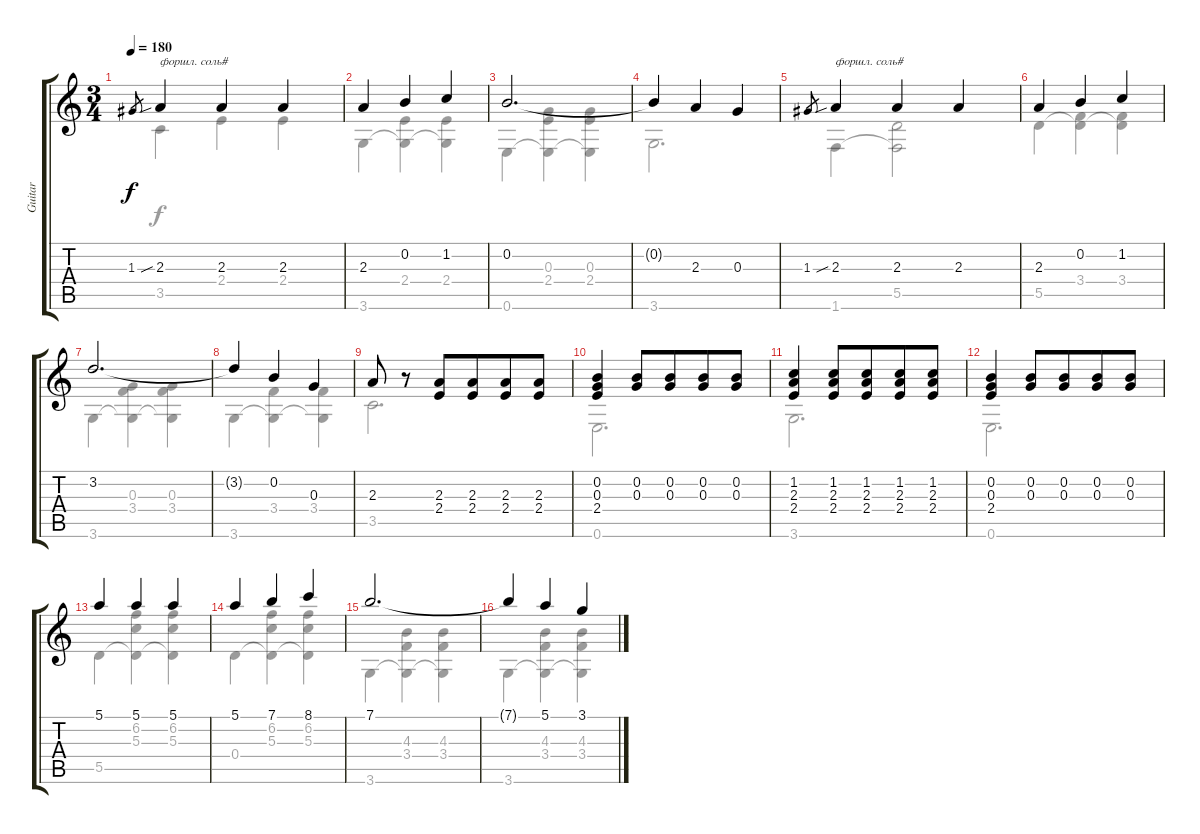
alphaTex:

\track ("Guitar" "Guitar") {instrument acousticguitarnylon}
\staff {score tabs}
\tuning (E4 B3 G3 D3 A2 E2) {hide}
\voice
\ts (3 4)
\tempo 180
\clef g2
\ks c
1.3.8{gr dy f} 2.3{sib}.4{txt "форшл. соль#"} 2.3.4 2.3.4 |
2.3.4 0.2.4 1.2.4 |
0.2.2{d} |
0.2{t}.4 2.3.4 0.3.4 |
1.3.8{gr} 2.3{sib}.4{txt "форшл. соль#"} 2.3.4 2.3.4 |
2.3.4 0.2.4 1.2.4 |
3.2.2{d} |
3.2{t}.4 0.2.4 0.3.4 |
2.3.8 r.8 (2.3 2.4).8 (2.3 2.4).8{beam merge} (2.3 2.4).8 (2.3 2.4).8 |
(0.2 0.3 2.4).4 (0.2 0.3).8 (0.2 0.3).8{beam merge} (0.2 0.3).8 (0.2 0.3).8 |
(1.2 2.3 2.4).4 (1.2 2.3 2.4).8 (1.2 2.3 2.4).8{beam merge} (1.2 2.3 2.4).8 (1.2 2.3 2.4).8 |
(0.2 0.3 2.4).4 (0.2 0.3).8 (0.2 0.3).8{beam merge} (0.2 0.3).8 (0.2 0.3).8 |
5.1.4 5.1.4 5.1.4 |
5.1.4 7.1.4 8.1.4 |
7.1.2{d} |
7.1{t}.4 5.1.4 3.1.4
\voice
\clef g2
\ottava regular
\simile none
\ks c
3.5.4{dy f} 2.4.4 2.4.4 |
3.6.4 (2.4 3.6{t}).4 (2.4 3.6{t}).4 |
0.6.4 (0.3 2.4 0.6{t}).4 (0.3 2.4 0.6{t}).4 |
3.6.2{d} |
1.6.4 (5.5 1.6{t}).2 |
5.5.4 (3.4 5.5{t}).4 (3.4 5.5{t}).4 |
3.6.4 (0.3 3.4 3.6{t}).4 (0.3 3.4 3.6{t}).4 |
3.6.4 (3.4 3.6{t}).4 (3.4 3.6{t}).4 |
3.5.2{d} |
0.6.2{d} |
3.6.2{d} |
0.6.2{d} |
5.5.4 (6.2 5.3 5.5{t}).4 (6.2 5.3 5.5{t}).4 |
0.4.4 (6.2 5.3 0.4{t}).4 (6.2 5.3 0.4{t}).4 |
3.6.4 (4.3 3.4 3.6{t}).4 (4.3 3.4 3.6{t}).4 |
3.6.4 (4.3 3.4 3.6{t}).4 (4.3 3.4 3.6{t}).4
